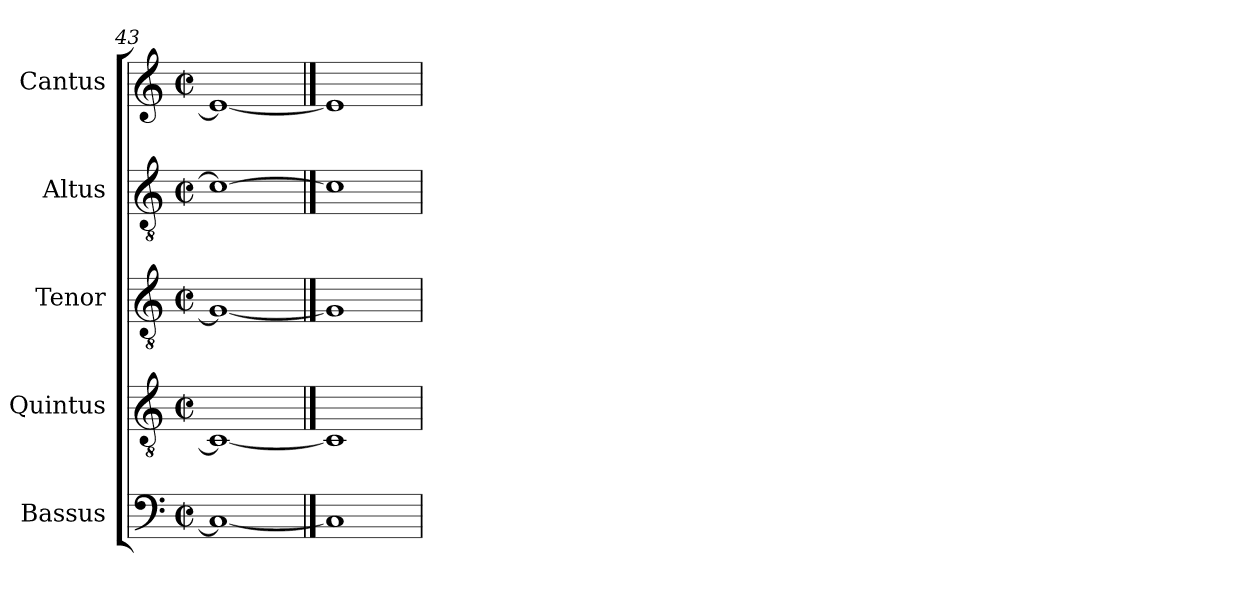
**kern	**text	**kern	**text	**kern	**kern	**text	**kern
*part5	*part5	*part4	*part4	*part3	*part2	*part2	*part1
*staff5	*staff5	*staff4	*staff4	*staff3	*staff2	*staff2	*staff1
*I"Bassus	*	*I"Quintus	*	*I"Tenor	*I"Altus	*	*I"Cantus
*clefF4	*	*clefGv2	*	*clefGv2	*clefGv2	*	*clefG2
*k[]	*	*k[]	*	*k[]	*k[]	*	*k[]
*C:	*	*C:	*	*C:	*C:	*	*C:
*M2/2	*	*M2/2	*	*M2/2	*M2/2	*	*M2/2
*met(c|)	*	*met(c|)	*	*met(c|)	*met(c|)	*	*met(c|)
=43	=43	=43	=43	=43	=43	=43	=43
1C_	.	1C_	.	1G_	1c_	.	1e_
==44	==44	==44	==44	==44	==44	==44	==44
1C]	.	1C]	.	1G]	1c]	.	1e]
=	=	=	=	=	=	=	=
*-	*-	*-	*-	*-	*-	*-	*-
